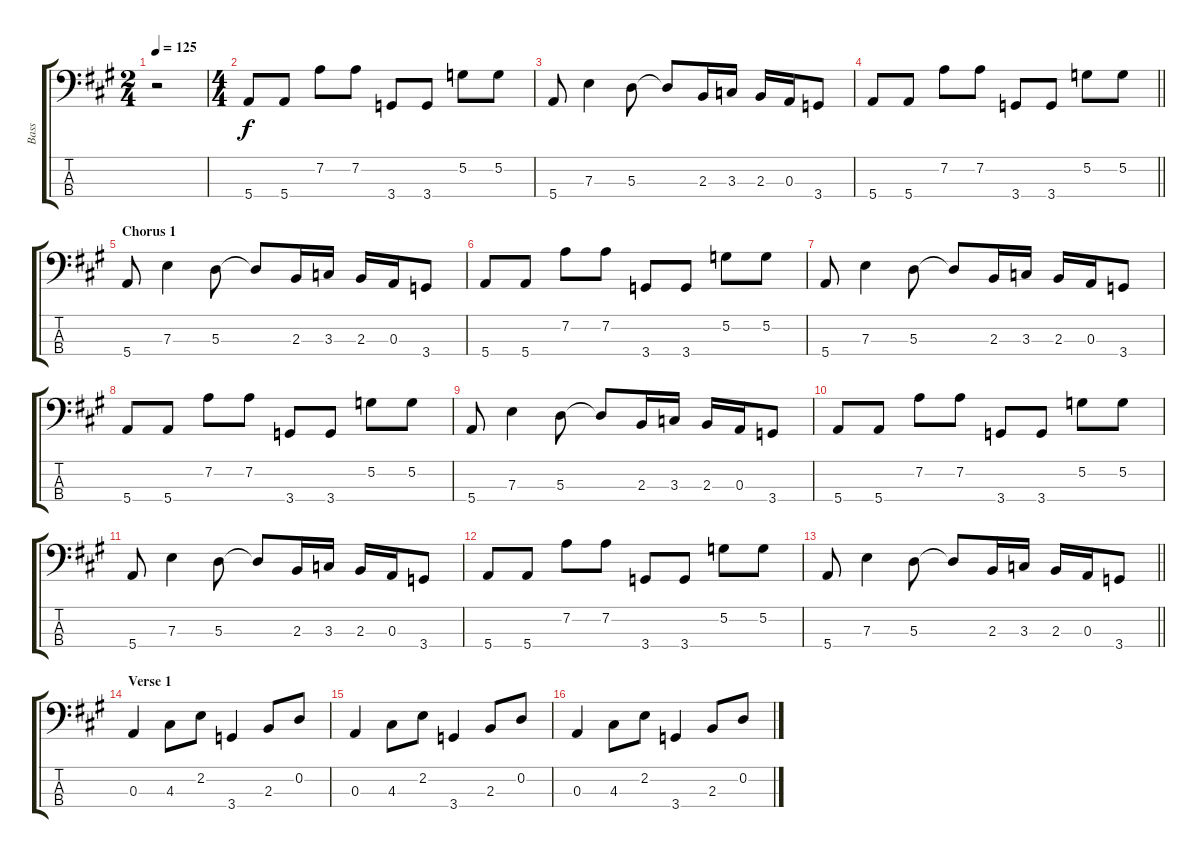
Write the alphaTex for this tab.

\track ("Bass" "Bass") {instrument electricbassfinger}
\staff {score tabs}
\tuning (G2 D2 A1 E1) {hide}
\ts (2 4)
\tempo 125
\clef f4
\ks a
r.2{dy f instrument electricbassfinger} |
\ts (4 4)
5.4.8 5.4.8 7.2.8 7.2.8 3.4.8 3.4.8 5.2.8 5.2.8 |
5.4.8 7.3.4 5.3.8 5.3{t}.8 2.3.16 3.3.16 2.3.16 0.3.16 3.4.8 |
\barLineRight lightlight
5.4.8 5.4.8 7.2.8 7.2.8 3.4.8 3.4.8 5.2.8 5.2.8 |
\section ("" "Chorus 1")
5.4.8 7.3.4 5.3.8 5.3{t}.8 2.3.16 3.3.16 2.3.16 0.3.16 3.4.8 |
5.4.8 5.4.8 7.2.8 7.2.8 3.4.8 3.4.8 5.2.8 5.2.8 |
5.4.8 7.3.4 5.3.8 5.3{t}.8 2.3.16 3.3.16 2.3.16 0.3.16 3.4.8 |
5.4.8 5.4.8 7.2.8 7.2.8 3.4.8 3.4.8 5.2.8 5.2.8 |
5.4.8 7.3.4 5.3.8 5.3{t}.8 2.3.16 3.3.16 2.3.16 0.3.16 3.4.8 |
5.4.8 5.4.8 7.2.8 7.2.8 3.4.8 3.4.8 5.2.8 5.2.8 |
5.4.8 7.3.4 5.3.8 5.3{t}.8 2.3.16 3.3.16 2.3.16 0.3.16 3.4.8 |
5.4.8 5.4.8 7.2.8 7.2.8 3.4.8 3.4.8 5.2.8 5.2.8 |
\barLineRight lightlight
5.4.8 7.3.4 5.3.8 5.3{t}.8 2.3.16 3.3.16 2.3.16 0.3.16 3.4.8 |
\section ("" "Verse 1")
0.3.4 4.3.8 2.2.8 3.4.4 2.3.8 0.2.8 |
0.3.4 4.3.8 2.2.8 3.4.4 2.3.8 0.2.8 |
0.3.4 4.3.8 2.2.8 3.4.4 2.3.8 0.2.8
